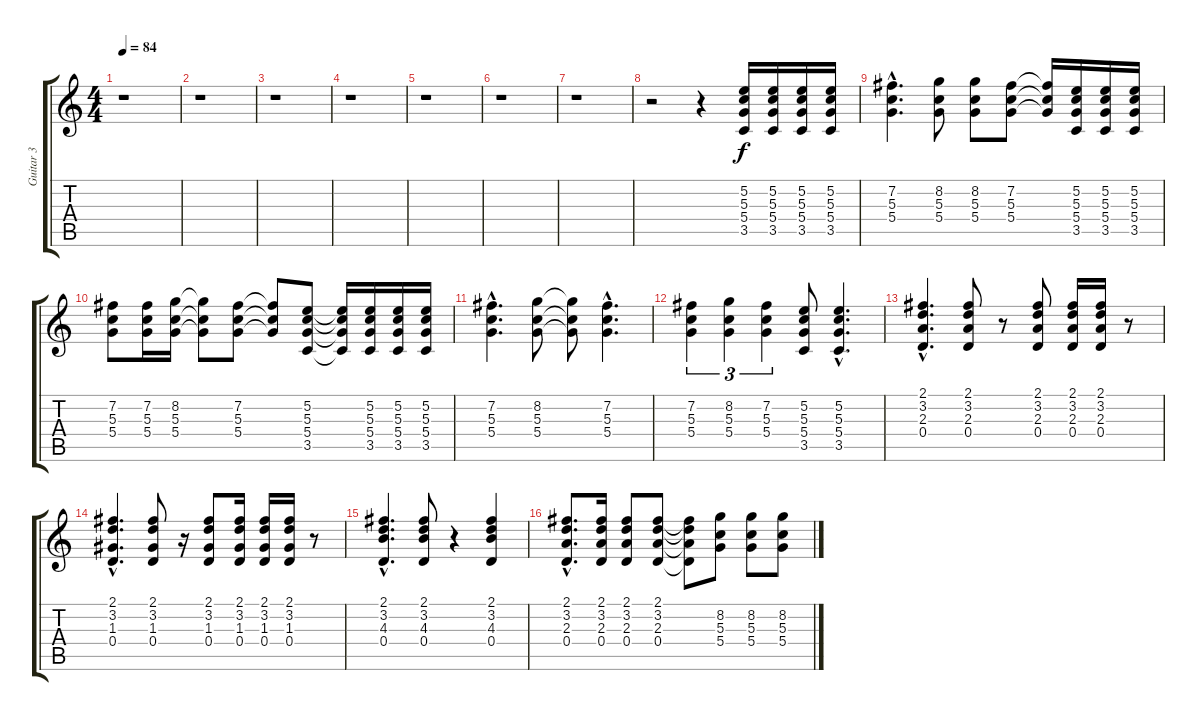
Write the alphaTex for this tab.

\track ("Guitar 3" "Guitar 3") {instrument acousticguitarsteel}
\staff {score tabs}
\tuning (E4 B3 G3 D3 A2 E2) {hide}
\ts (4 4)
\tempo 84
\clef g2
\ks c
r.1{dy f instrument acousticguitarsteel} |
r.1 |
r.1 |
r.1 |
r.1 |
r.1 |
r.1 |
r.2 r.4 (5.2 5.3 5.4 3.5).16 (5.2 5.3 5.4 3.5).16 (5.2 5.3 5.4 3.5).16 (5.2 5.3 5.4 3.5).16 |
(7.2{hac} 5.3{hac} 5.4{hac}).4{d} (8.2 5.3 5.4).8 (8.2 5.3 5.4).8 (7.2 5.3 5.4).8 (7.2{t} 5.3{t} 5.4{t}).16 (5.2 5.3 5.4 3.5).16 (5.2 5.3 5.4 3.5).16 (5.2 5.3 5.4 3.5).16 |
(7.2 5.3 5.4).8 (7.2 5.3 5.4).16 (8.2 5.3 5.4).16 (8.2{t} 5.3{t} 5.4{t}).8 (7.2 5.3 5.4).8 (7.2{t} 5.3{t} 5.4{t}).8 (5.2 5.3 5.4 3.5).8 (5.2{t} 5.3{t} 5.4{t} 3.5{t}).16 (5.2 5.3 5.4 3.5).16 (5.2 5.3 5.4 3.5).16 (5.2 5.3 5.4 3.5).16 |
(7.2{hac} 5.3{hac} 5.4{hac}).4{d} (8.2 5.3 5.4).8 (8.2{t} 5.3{t} 5.4{t}).8 (7.2{hac} 5.3{hac} 5.4{hac}).4{d} |
(7.2 5.3 5.4).4{tu (3 2)} (8.2 5.3 5.4).4{tu (3 2)} (7.2 5.3 5.4).4{tu (3 2)} (5.2 5.3 5.4 3.5).8 (5.2{hac} 5.3{hac} 5.4{hac} 3.5{hac}).4{d} |
(2.1{hac} 3.2{hac} 2.3{hac} 0.4{hac}).4{d} (2.1 3.2 2.3 0.4).8 r.8 (2.1 3.2 2.3 0.4).8 (2.1 3.2 2.3 0.4).16 (2.1 3.2 2.3 0.4).16 r.8 |
(2.1{hac} 3.2{hac} 1.3{hac} 0.4{hac}).4{d} (2.1 3.2 1.3 0.4).8 r.16 (2.1 3.2 1.3 0.4).8 (2.1 3.2 1.3 0.4).16 (2.1 3.2 1.3 0.4).16 (2.1 3.2 1.3 0.4).16 r.8 |
(2.1{hac} 3.2{hac} 4.3{hac} 0.4{hac}).4{d} (2.1 3.2 4.3 0.4).8 r.4 (2.1 3.2 4.3 0.4).4 |
(2.1{hac} 3.2{hac} 2.3{hac} 0.4{hac}).8{d} (2.1 3.2 2.3 0.4).16 (2.1 3.2 2.3 0.4).8 (2.1 3.2 2.3 0.4).8 (2.1{t} 3.2{t} 2.3{t} 0.4{t}).8 (8.2 5.3 5.4).8 (8.2 5.3 5.4).8 (8.2 5.3 5.4).8
